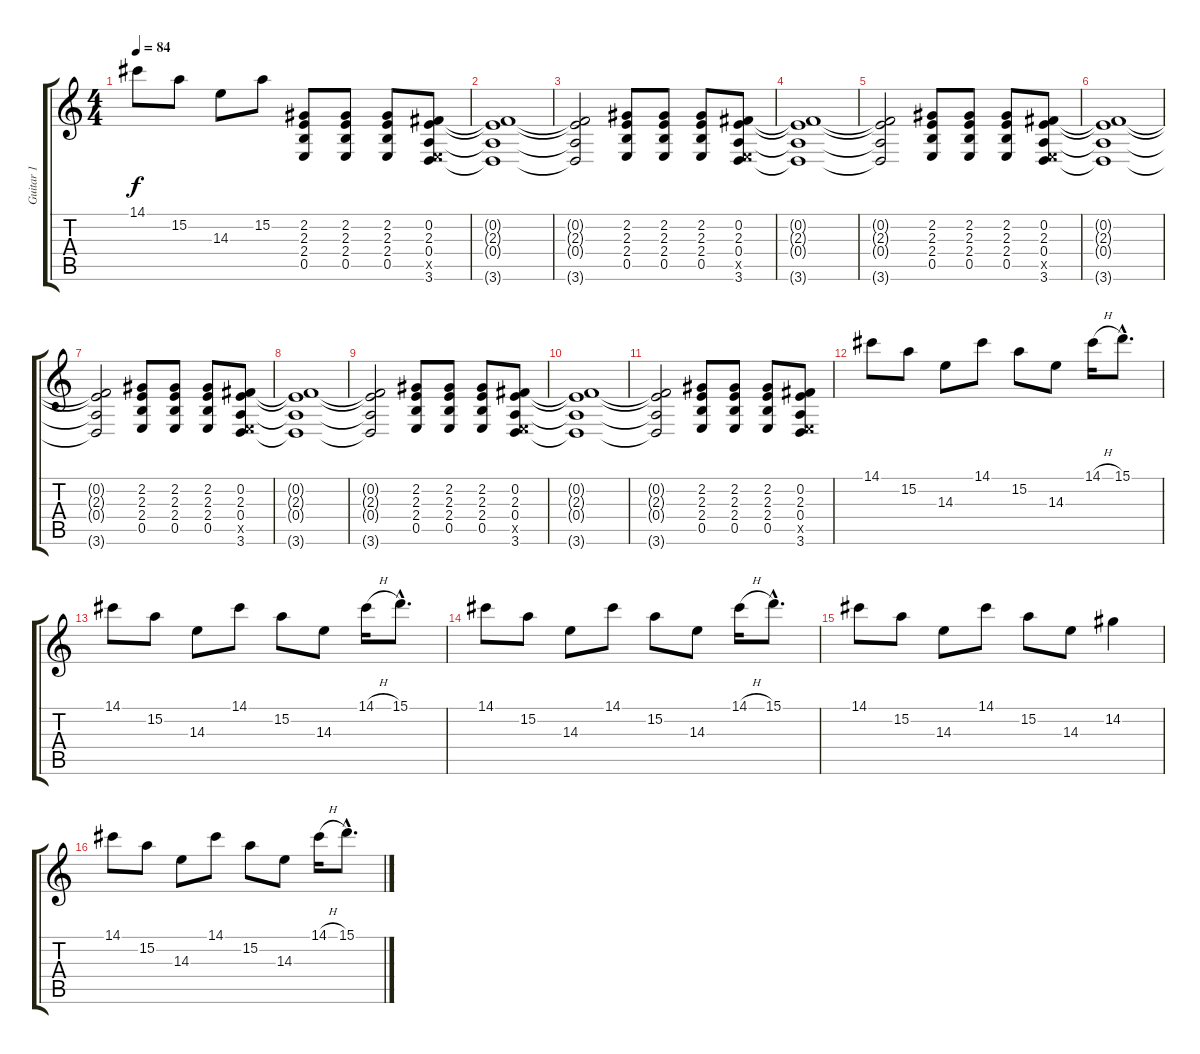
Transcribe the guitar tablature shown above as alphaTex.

\track ("Guitar 1" "Guitar 1") {instrument electricguitarclean}
\staff {score tabs}
\tuning (B3 Gb3 D3 A2 E2 B1) {hide}
\ts (4 4)
\tempo 84
\clef g2
\ks c
14.1.8{dy f} 15.2.8 14.3.8 15.2.8 (2.2 2.3 2.4 0.5).8 (2.2 2.3 2.4 0.5).8 (2.2 2.3 2.4 0.5).8 (0.2 2.3 0.4 0.5{x} 3.6).8 |
(0.2{t} 2.3{t} 0.4{t} 3.6{t}).1 |
(0.2{t} 2.3{t} 0.4{t} 3.6{t}).2 (2.2 2.3 2.4 0.5).8 (2.2 2.3 2.4 0.5).8 (2.2 2.3 2.4 0.5).8 (0.2 2.3 0.4 0.5{x} 3.6).8 |
(0.2{t} 2.3{t} 0.4{t} 3.6{t}).1 |
(0.2{t} 2.3{t} 0.4{t} 3.6{t}).2 (2.2 2.3 2.4 0.5).8 (2.2 2.3 2.4 0.5).8 (2.2 2.3 2.4 0.5).8 (0.2 2.3 0.4 0.5{x} 3.6).8 |
(0.2{t} 2.3{t} 0.4{t} 3.6{t}).1 |
(0.2{t} 2.3{t} 0.4{t} 3.6{t}).2 (2.2 2.3 2.4 0.5).8 (2.2 2.3 2.4 0.5).8 (2.2 2.3 2.4 0.5).8 (0.2 2.3 0.4 0.5{x} 3.6).8 |
(0.2{t} 2.3{t} 0.4{t} 3.6{t}).1 |
(0.2{t} 2.3{t} 0.4{t} 3.6{t}).2 (2.2 2.3 2.4 0.5).8 (2.2 2.3 2.4 0.5).8 (2.2 2.3 2.4 0.5).8 (0.2 2.3 0.4 0.5{x} 3.6).8 |
(0.2{t} 2.3{t} 0.4{t} 3.6{t}).1 |
(0.2{t} 2.3{t} 0.4{t} 3.6{t}).2 (2.2 2.3 2.4 0.5).8 (2.2 2.3 2.4 0.5).8 (2.2 2.3 2.4 0.5).8 (0.2 2.3 0.4 0.5{x} 3.6).8 |
14.1.8 15.2.8 14.3.8 14.1.8 15.2.8 14.3.8 14.1{h}.16 15.1{hac}.8{d} |
14.1.8 15.2.8 14.3.8 14.1.8 15.2.8 14.3.8 14.1{h}.16 15.1{hac}.8{d} |
14.1.8 15.2.8 14.3.8 14.1.8 15.2.8 14.3.8 14.1{h}.16 15.1{hac}.8{d} |
14.1.8 15.2.8 14.3.8 14.1.8 15.2.8 14.3.8 14.2.4 |
14.1.8 15.2.8 14.3.8 14.1.8 15.2.8 14.3.8 14.1{h}.16 15.1{hac}.8{d}
